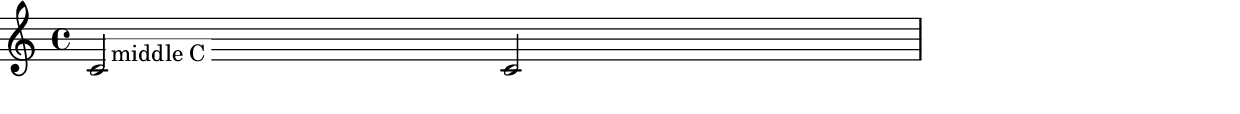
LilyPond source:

%% Generated by lilypond-book.py
%% Options: [exampleindent=10.16\mm,indent=0\mm,line-width=160\mm]
\include "lilypond-book-preamble.ly"


% ****************************************************************
% Start cut-&-pastable-section
% ****************************************************************



\paper {
  indent = 0\mm
  line-width = 160\mm
  % offset the left padding, also add 1mm as lilypond creates cropped
  % images with a little space on the right
  line-width = #(- line-width (* mm  3.000000) (* mm 1))
}

\layout {
  
}





% ****************************************************************
% ly snippet:
% ****************************************************************
\sourcefilename "blanking-staff-lines-using-the--whiteout-command.ly"
\sourcefileline 0
%% DO NOT EDIT this file manually; it is automatically
%% generated from LSR http://lsr.dsi.unimi.it
%% Make any changes in LSR itself, or in Documentation/snippets/new/ ,
%% and then run scripts/auxiliar/makelsr.py
%%
%% This file is in the public domain.
\version "2.17.6"

\header {
%% Translation of GIT committish: 56145dfed8f19bb34459d5b40cab388776d2ec49
  texidoces = "
La instrucción @code{\\whiteout} intercala un rectángulo blanco
debajo de un elemento de marcado.  Este rectángulo blanco no tapa
a ningún otro objeto gráfico, puesto que las líneas del pentagrama
están en una capa inferior a la de la mayor parte de los otros
objetos.

"
  doctitlees = "Poner en blanco las líneas del pentagrama utilizando la instrucción \\whiteout"

%% Translation of GIT committish: 64d521c30b929ac9be37823df577b8f02c8cf0ee
  texidocfr = "
L'instruction @code{\\whiteout} intercale un rectangle blanc contenant
un @emph{markup}.  Dans la mesure où les lignes de la portée sont à un
niveau inférieur à la plupart des autres objets graphiques, ce cache ne
devrait pas masquer d'autres éléments.

"
  doctitlefr = "Blanchiment de lignes de portée avec la commande \\whiteout"

  lsrtags = "editorial-annotations, really-cool, text"

  texidoc = "
The @code{\\whiteout} command underlays a markup with a white box.
Since staff lines are in a lower layer than most other grobs, this
white box will not overlap any other grob.

"
  doctitle = "Blanking staff lines using the \\whiteout command"
} % begin verbatim


\layout { ragged-right = ##f }
\relative c' {
  \override TextScript.extra-offset = #'(2 . 4)
  c2-\markup { \whiteout \pad-markup #0.5 "middle C" } c
}



% ****************************************************************
% end ly snippet
% ****************************************************************
